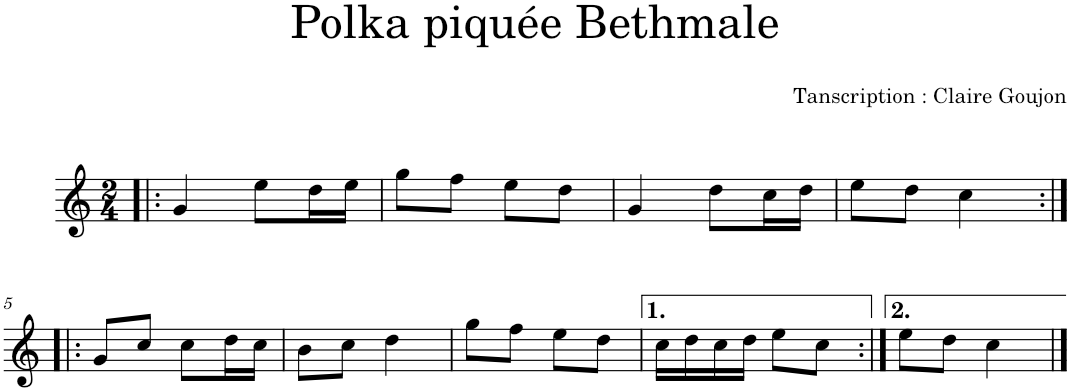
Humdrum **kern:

**kern
*part1
*staff1
*I"Violon
*I'Vln.
*clefG2
*k[]
*M2/4
=1!|:
4g/
8ee\L
16dd\L
16ee\JJ
=2
8gg\L
8ff\J
8ee\L
8dd\J
=3
4g/
8dd\L
16cc\L
16dd\JJ
=4
8ee\L
8dd\J
4cc\
!!LO:LB:g=z
=5:|!|:
8g/L
8cc/J
8cc\L
16dd\L
16cc\JJ
=6
8b\L
8cc\J
4dd\
=7
8gg\L
8ff\J
8ee\L
8dd\J
=8
16cc\LL
16dd\
16cc\
16dd\JJ
8ee\L
8cc\J
=9:|!
8ee\L
8dd\J
4cc\
==
*-
